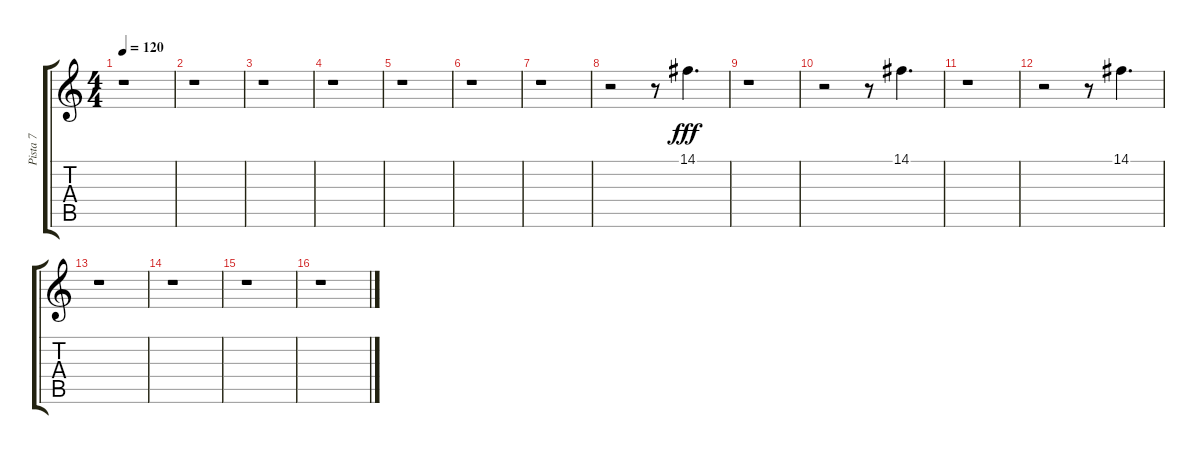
\track ("Pista 7" "Pista 7") {instrument trumpet}
\staff {score tabs}
\tuning (E4 B3 G3 D3 A2 E2) {hide}
\ts (4 4)
\tempo 120
\clef g2
\ks c
r.1{dy fff} |
r.1 |
r.1 |
r.1 |
r.1 |
r.1 |
r.1 |
r.2 r.8 14.1.4{d} |
r.1 |
r.2 r.8 14.1.4{d} |
r.1 |
r.2 r.8 14.1.4{d} |
r.1 |
r.1 |
r.1 |
r.1
